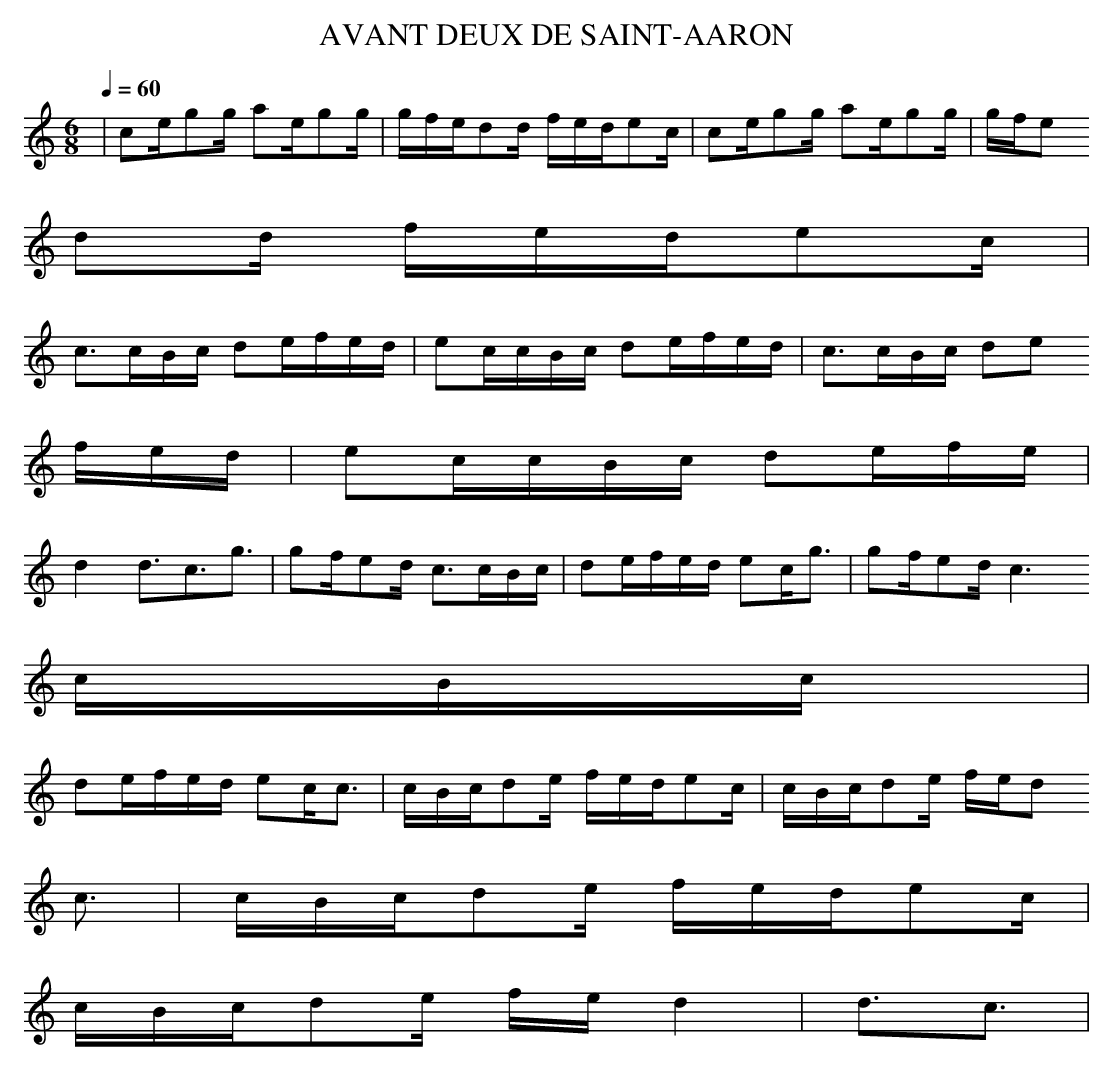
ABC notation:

X:1
T:AVANT DEUX DE SAINT-AARON
M:6/8
L:1/8
Q:1/4=60
K:C
|ce/2gg/2 ae/2gg/2|g/2f/2e/2dd/2 f/2e/2d/2ec/2|ce/2gg/2 ae/2gg/2|g/2f/2e
/2dd/2 f/2e/2d/2ec/2|
c3/2c/2B/2c/2 de/2f/2e/2d/2|ec/2c/2B/2c/2 de/2f/2e/2d/2|c3/2c/2B/2c/2 de
/2f/2e/2d/2|ec/2c/2B/2c/2 de/2f/2e/2|
d2d3/2c3/2g3/2|gf/2ed/2 c3/2c/2B/2c/2|de/2f/2e/2d/2 ec/2g3/2|gf/2ed/2 c3
/2c/2B/2c/2|
de/2f/2e/2d/2 ec/2c3/2|c/2B/2c/2de/2 f/2e/2d/2ec/2|c/2B/2c/2de/2 f/2e/2d
/2c3/2|c/2B/2c/2de/2 f/2e/2d/2ec/2|
c/2B/2c/2de/2 f/2e/2d2|d3/2c3/2|
